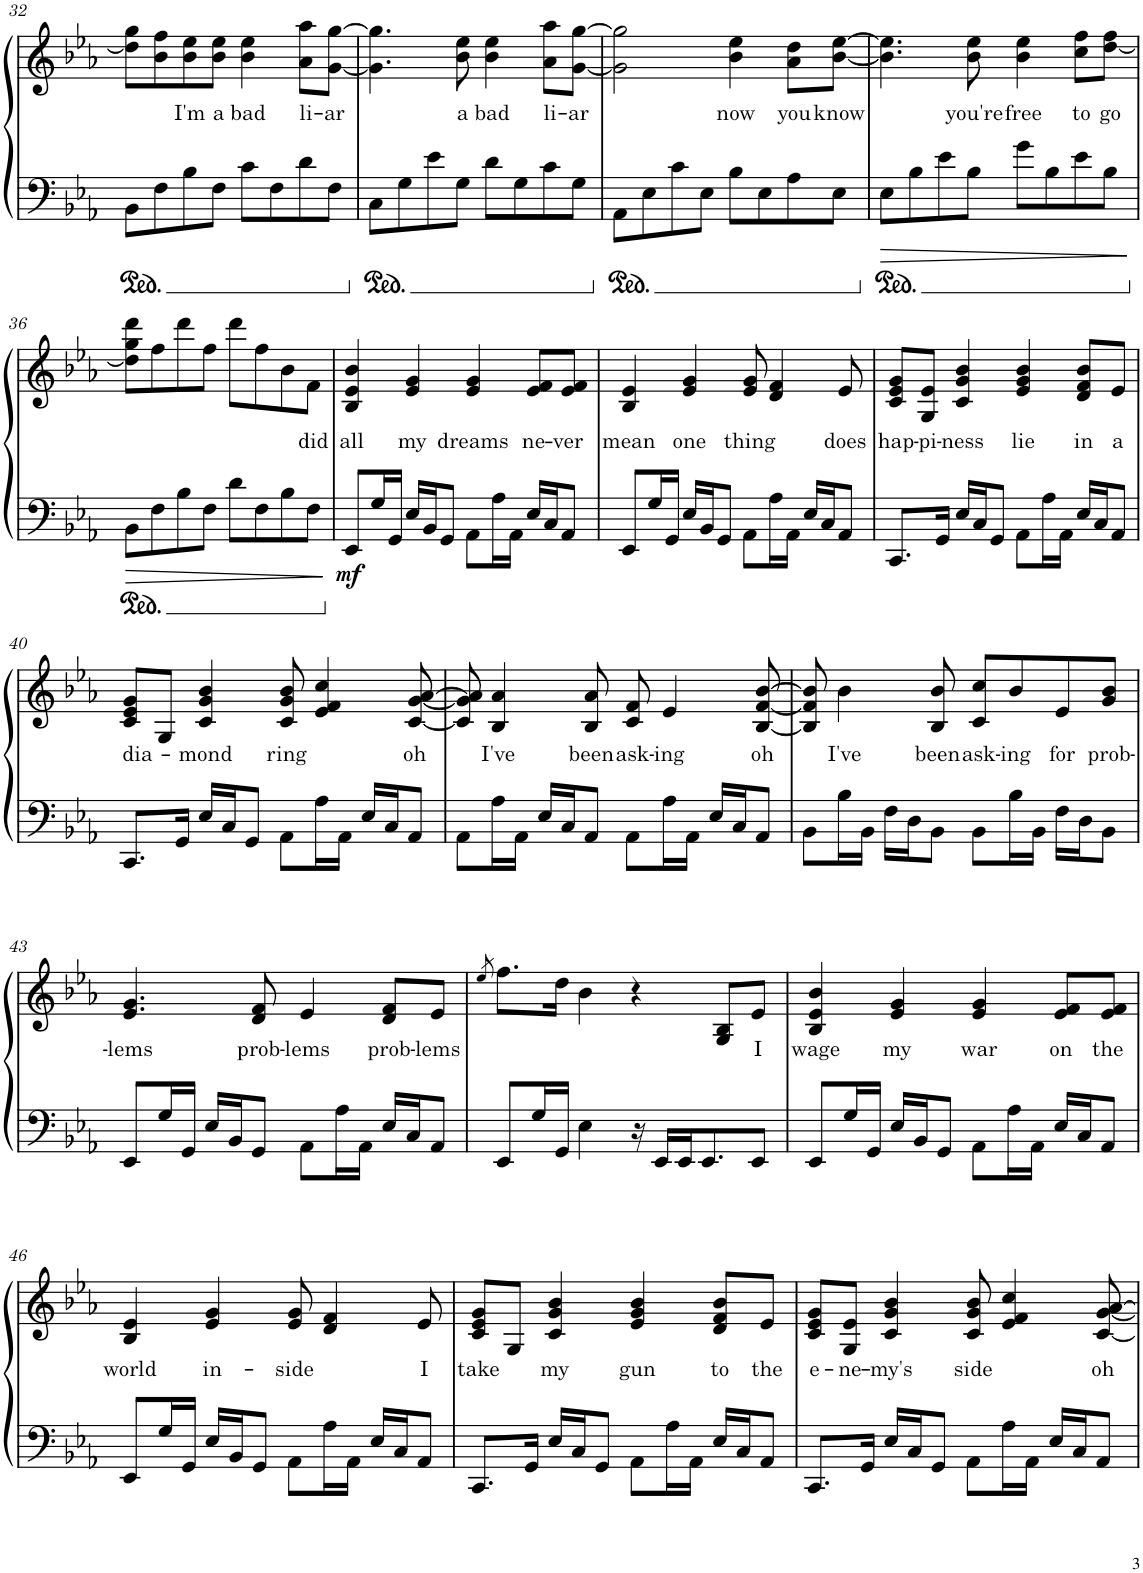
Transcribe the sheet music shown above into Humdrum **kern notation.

**kern	**kern	**text	**dynam
*part1	*part1	*part1	*part1
*staff2	*staff1	*staff1	*staff1/2
*I"Piano	*	*	*
*I'Pno.	*	*	*
!!LO:PB:g=z
*clefF4	*clefG2	*	*
*k[b-e-a-]	*k[b-e-a-]	*	*
*M4/4	*M4/4	*	*
=32	=32	=32	=32
8BB-\L	8dd\] 8gg\L	.	.
8F\	8b-\ 8ff\	.	.
!	!	!LO:LY:b	!
8B-\	8b-\ 8ee-\	I'm	.
!	!	!LO:LY:b	!
8F\J	8b-\ 8ee-\J	a	.
!	!	!LO:LY:b	!
8c\L	4b-\ 4ee-\	bad	.
8F\	.	.	.
!	!	!LO:LY:b	!
8d\	8a-\ 8aa-\L	li-	.
!	!	!LO:LY:b	!
8F\J	[8g\ [8gg\J	-ar	.
=33	=33	=33	=33
8C\L	4.g\] 4.gg\]	.	.
8G\	.	.	.
8e-\	.	.	.
!	!	!LO:LY:b	!
8G\J	8b-\ 8ee-\	a	.
!	!	!LO:LY:b	!
8d\L	4b-\ 4ee-\	bad	.
8G\	.	.	.
!	!	!LO:LY:b	!
8c\	8a-\ 8aa-\L	li-	.
!	!	!LO:LY:b	!
8G\J	[8g\ [8gg\J	-ar	.
=34	=34	=34	=34
8AA-\L	2g\] 2gg\]	.	.
8E-\	.	.	.
8c\	.	.	.
8E-\J	.	.	.
!	!	!LO:LY:b	!
8B-\L	4b-\ 4ee-\	now	.
8E-\	.	.	.
!	!	!LO:LY:b	!
8A-\	8a-\ 8dd\L	you	.
!	!	!LO:LY:b	!
8E-\J	[8b-\ [8ee-\J	know	.
=35	=35	=35	=35
8E-\L	4.b-\] 4.ee-\]	.	.
8B-\	.	.	.
8e-\	.	.	.
!	!	!LO:LY:b	!
8B-\J	8b-\ 8ee-\	you're	.
!	!	!LO:LY:b	!
8g\L	4b-\ 4ee-\	free	.
8B-\	.	.	.
!	!	!LO:LY:b	!
8e-\	8cc\ 8ff\L	to	.
!	!	!LO:LY:b	!
8B-\J	[8dd\ 8ff\J	go	.
!!LO:LB:g=z
=36	=36	=36	=36
8BB-\L	8dd\] 8gg\ 8ddd\L	.	.
8F\	8ff\	.	.
8B-\	8ddd\	.	.
8F\J	8ff\J	.	.
8d\L	8ddd\L	.	.
8F\	8ff\	.	.
8B-\	8b-\	.	.
!	!	!LO:LY:b	!
8F\J	8f\J	did	.
=37	=37	=37	=37
!	!	!LO:LY:b	!LO:DY:b=2
8EE-/L	4B-/ 4e-/ 4b-/	all	mf
16G/L	.	.	.
16GG/JJ	.	.	.
!	!	!LO:LY:b	!
16E-/LL	4e-/ 4g/	my	.
16BB-/J	.	.	.
8GG/J	.	.	.
!	!	!LO:LY:b	!
8AA-\L	4e-/ 4g/	dreams	.
16A-\L	.	.	.
16AA-\JJ	.	.	.
!	!	!LO:LY:b	!
16E-/LL	8e-/ 8f/L	ne-	.
16C/J	.	.	.
!	!	!LO:LY:b	!
8AA-/J	8e-/ 8f/J	-ver	.
=38	=38	=38	=38
!	!	!LO:LY:b	!
8EE-/L	4B-/ 4e-/	mean	.
16G/L	.	.	.
16GG/JJ	.	.	.
!	!	!LO:LY:b	!
16E-/LL	4e-/ 4g/	one	.
16BB-/J	.	.	.
8GG/J	.	.	.
!	!	!LO:LY:b	!
8AA-\L	8e-/ 8g/	thing	.
16A-\L	4d/ 4f/	.	.
16AA-\JJ	.	.	.
16E-/LL	.	.	.
16C/J	.	.	.
!	!	!LO:LY:b	!
8AA-/J	8e-/	does	.
=39	=39	=39	=39
!	!	!LO:LY:b	!
8.CC/L	8c/ 8e-/ 8g/L	hap-	.
!	!	!LO:LY:b	!
.	8G/ 8e-/J	-pi-	.
16GG/Jk	.	.	.
!	!	!LO:LY:b	!
16E-/LL	4c/ 4g/ 4b-/	-ness	.
16C/J	.	.	.
8GG/J	.	.	.
!	!	!LO:LY:b	!
8AA-\L	4e-/ 4g/ 4b-/	lie	.
16A-\L	.	.	.
16AA-\JJ	.	.	.
!	!	!LO:LY:b	!
16E-/LL	8d/ 8f/ 8b-/L	in	.
16C/J	.	.	.
!	!	!LO:LY:b	!
8AA-/J	8e-/J	a	.
!!LO:LB:g=z
=40	=40	=40	=40
!	!	!LO:LY:b	!
8.CC/L	8c/ 8e-/ 8g/L	dia-	.
.	8G/J	.	.
16GG/Jk	.	.	.
!	!	!LO:LY:b	!
16E-/LL	4c/ 4g/ 4b-/	-mond	.
16C/J	.	.	.
8GG/J	.	.	.
!	!	!LO:LY:b	!
8AA-\L	8c/ 8g/ 8b-/	ring	.
16A-\L	4e-/ 4f/ 4cc/	.	.
16AA-\JJ	.	.	.
16E-/LL	.	.	.
16C/J	.	.	.
!	!	!LO:LY:b	!
8AA-/J	[8c/ [8g/ [8a-/	oh	.
=41	=41	=41	=41
8AA-\L	8c/] 8g/] 8a-/]	.	.
!	!	!LO:LY:b	!
16A-\L	4B-/ 4a-/	I've	.
16AA-\JJ	.	.	.
16E-/LL	.	.	.
16C/J	.	.	.
!	!	!LO:LY:b	!
8AA-/J	8B-/ 8a-/	been	.
!	!	!LO:LY:b	!
8AA-\L	8c/ 8f/	ask-	.
!	!	!LO:LY:b	!
16A-\L	4e-/	-ing	.
16AA-\JJ	.	.	.
16E-/LL	.	.	.
16C/J	.	.	.
!	!	!LO:LY:b	!
8AA-/J	[8B-/ [8f/ [8b-/	oh	.
=42	=42	=42	=42
8BB-\L	8B-/] 8f/] 8b-/]	.	.
!	!	!LO:LY:b	!
16B-\L	4b-\	I've	.
16BB-\JJ	.	.	.
16F\LL	.	.	.
16D\J	.	.	.
!	!	!LO:LY:b	!
8BB-\J	8B-/ 8b-/	been	.
!	!	!LO:LY:b	!
8BB-\L	8c/ 8cc/L	ask-	.
!	!	!LO:LY:b	!
16B-\L	8b-/	-ing	.
16BB-\JJ	.	.	.
!	!	!LO:LY:b	!
16F\LL	8e-/	for	.
16D\J	.	.	.
!	!	!LO:LY:b	!
8BB-\J	8g/ 8b-/J	prob-	.
!!LO:LB:g=z
=43	=43	=43	=43
!	!	!LO:LY:b	!
8EE-/L	4.e-/ 4.g/	-lems	.
16G/L	.	.	.
16GG/JJ	.	.	.
16E-/LL	.	.	.
16BB-/J	.	.	.
!	!	!LO:LY:b	!
8GG/J	8d/ 8f/	prob-	.
!	!	!LO:LY:b	!
8AA-\L	4e-/	-lems	.
16A-\L	.	.	.
16AA-\JJ	.	.	.
!	!	!LO:LY:b	!
16E-/LL	8d/ 8f/L	prob-	.
16C/J	.	.	.
!	!	!LO:LY:b	!
8AA-/J	8e-/J	-lems	.
=44	=44	=44	=44
.	8qee-/	.	.
8EE-/L	8.ff\L	.	.
16G/L	.	.	.
16GG/JJ	16dd\Jk	.	.
4E-\	4b-\	.	.
16r	4r	.	.
16EE-/LL	.	.	.
16EE-/J	.	.	.
8.EE-/	.	.	.
.	8G/ 8B-/L	.	.
!	!	!LO:LY:b	!
8EE-/J	8e-/J	I	.
=45	=45	=45	=45
!	!	!LO:LY:b	!
8EE-/L	4B-/ 4e-/ 4b-/	wage	.
16G/L	.	.	.
16GG/JJ	.	.	.
!	!	!LO:LY:b	!
16E-/LL	4e-/ 4g/	my	.
16BB-/J	.	.	.
8GG/J	.	.	.
!	!	!LO:LY:b	!
8AA-\L	4e-/ 4g/	war	.
16A-\L	.	.	.
16AA-\JJ	.	.	.
!	!	!LO:LY:b	!
16E-/LL	8e-/ 8f/L	on	.
16C/J	.	.	.
!	!	!LO:LY:b	!
8AA-/J	8e-/ 8f/J	the	.
!!LO:LB:g=z
=46	=46	=46	=46
!	!	!LO:LY:b	!
8EE-/L	4B-/ 4e-/	world	.
16G/L	.	.	.
16GG/JJ	.	.	.
!	!	!LO:LY:b	!
16E-/LL	4e-/ 4g/	in-	.
16BB-/J	.	.	.
8GG/J	.	.	.
!	!	!LO:LY:b	!
8AA-\L	8e-/ 8g/	-side	.
16A-\L	4d/ 4f/	.	.
16AA-\JJ	.	.	.
16E-/LL	.	.	.
16C/J	.	.	.
!	!	!LO:LY:b	!
8AA-/J	8e-/	I	.
=47	=47	=47	=47
!	!	!LO:LY:b	!
8.CC/L	8c/ 8e-/ 8g/L	take	.
.	8G/J	.	.
16GG/Jk	.	.	.
!	!	!LO:LY:b	!
16E-/LL	4c/ 4g/ 4b-/	my	.
16C/J	.	.	.
8GG/J	.	.	.
!	!	!LO:LY:b	!
8AA-\L	4e-/ 4g/ 4b-/	gun	.
16A-\L	.	.	.
16AA-\JJ	.	.	.
!	!	!LO:LY:b	!
16E-/LL	8d/ 8f/ 8b-/L	to	.
16C/J	.	.	.
!	!	!LO:LY:b	!
8AA-/J	8e-/J	the	.
=48	=48	=48	=48
!	!	!LO:LY:b	!
8.CC/L	8c/ 8e-/ 8g/L	e-	.
!	!	!LO:LY:b	!
.	8G/ 8e-/J	-ne-	.
16GG/Jk	.	.	.
!	!	!LO:LY:b	!
16E-/LL	4c/ 4g/ 4b-/	-my's	.
16C/J	.	.	.
8GG/J	.	.	.
!	!	!LO:LY:b	!
8AA-\L	8c/ 8g/ 8b-/	side	.
16A-\L	4e-/ 4f/ 4cc/	.	.
16AA-\JJ	.	.	.
16E-/LL	.	.	.
16C/J	.	.	.
!	!	!LO:LY:b	!
8AA-/J	[8c/ [8g/ [8a-/	oh	.
=	=	=	=
*-	*-	*-	*-
